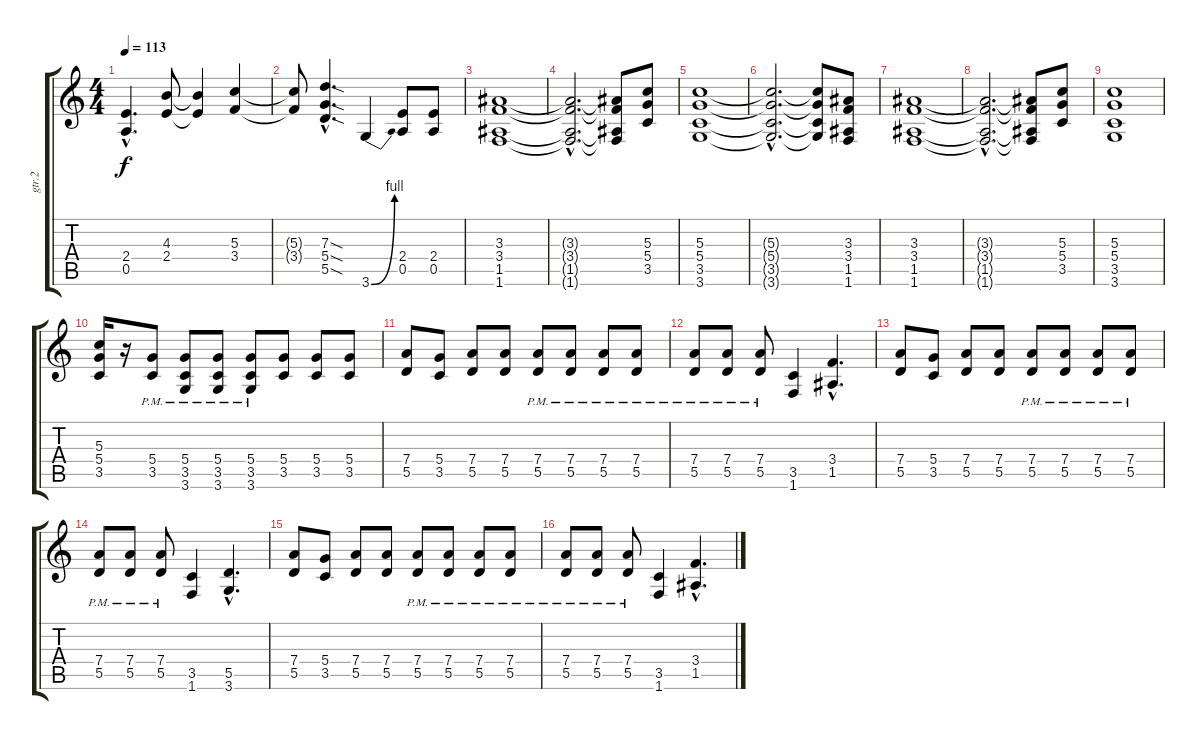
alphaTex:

\track ("gtr.2" "gtr.2") {instrument distortionguitar}
\staff {score tabs}
\tuning (E4 B3 G3 D3 A2 E2) {hide}
\ts (4 4)
\tempo 113
\clef g2
\ks c
(2.4{hac} 0.5{hac}).4{d dy f} (4.3 2.4).8 (4.3{t} 2.4{t}).4 (5.3 3.4).4 |
(5.3{t} 3.4{t}).8 (7.3{sod hac} 5.4{sod hac} 5.5{sod hac}).4{d} 3.6{be (bend 0 0 60 4)}.4 (2.4 0.5).8 (2.4 0.5).8 |
(3.3 3.4 1.5 1.6).1 |
(3.3{hac t} 3.4{hac t} 1.5{hac t} 1.6{hac t}).2{d} (3.3{t} 3.4{t} 1.5{t} 1.6{t}).8 (5.3 5.4 3.5).8 |
(5.3 5.4 3.5 3.6).1 |
(5.3{hac t} 5.4{hac t} 3.5{hac t} 3.6{hac t}).2{d} (5.3{t} 5.4{t} 3.5{t} 3.6{t}).8 (3.3 3.4 1.5 1.6).8 |
(3.3 3.4 1.5 1.6).1 |
(3.3{hac t} 3.4{hac t} 1.5{hac t} 1.6{hac t}).2{d} (3.3{t} 3.4{t} 1.5{t} 1.6{t}).8 (5.3 5.4 3.5).8 |
(5.3 5.4 3.5 3.6).1 |
(5.3 5.4 3.5).16 r.16 (5.4{pm} 3.5{pm}).8 (5.4{pm} 3.5{pm} 3.6{pm}).8 (5.4{pm} 3.5{pm} 3.6{pm}).8 (5.4{pm} 3.5{pm} 3.6{pm}).8 (5.4 3.5).8 (5.4 3.5).8 (5.4 3.5).8 |
(7.4 5.5).8 (5.4 3.5).8 (7.4 5.5).8 (7.4 5.5).8 (7.4{pm} 5.5{pm}).8 (7.4{pm} 5.5{pm}).8 (7.4{pm} 5.5{pm}).8 (7.4{pm} 5.5{pm}).8 |
(7.4{pm} 5.5{pm}).8 (7.4{pm} 5.5{pm}).8 (7.4{pm} 5.5{pm}).8 (3.5 1.6).4 (3.4{hac} 1.5{hac}).4{d} |
(7.4 5.5).8 (5.4 3.5).8 (7.4 5.5).8 (7.4 5.5).8 (7.4{pm} 5.5{pm}).8 (7.4{pm} 5.5{pm}).8 (7.4{pm} 5.5{pm}).8 (7.4{pm} 5.5{pm}).8 |
(7.4{pm} 5.5{pm}).8 (7.4{pm} 5.5{pm}).8 (7.4{pm} 5.5{pm}).8 (3.5 1.6).4 (5.5{hac} 3.6{hac}).4{d} |
(7.4 5.5).8 (5.4 3.5).8 (7.4 5.5).8 (7.4 5.5).8 (7.4{pm} 5.5{pm}).8 (7.4{pm} 5.5{pm}).8 (7.4{pm} 5.5{pm}).8 (7.4{pm} 5.5{pm}).8 |
(7.4{pm} 5.5{pm}).8 (7.4{pm} 5.5{pm}).8 (7.4{pm} 5.5{pm}).8 (3.5 1.6).4 (3.4{hac} 1.5{hac}).4{d}
